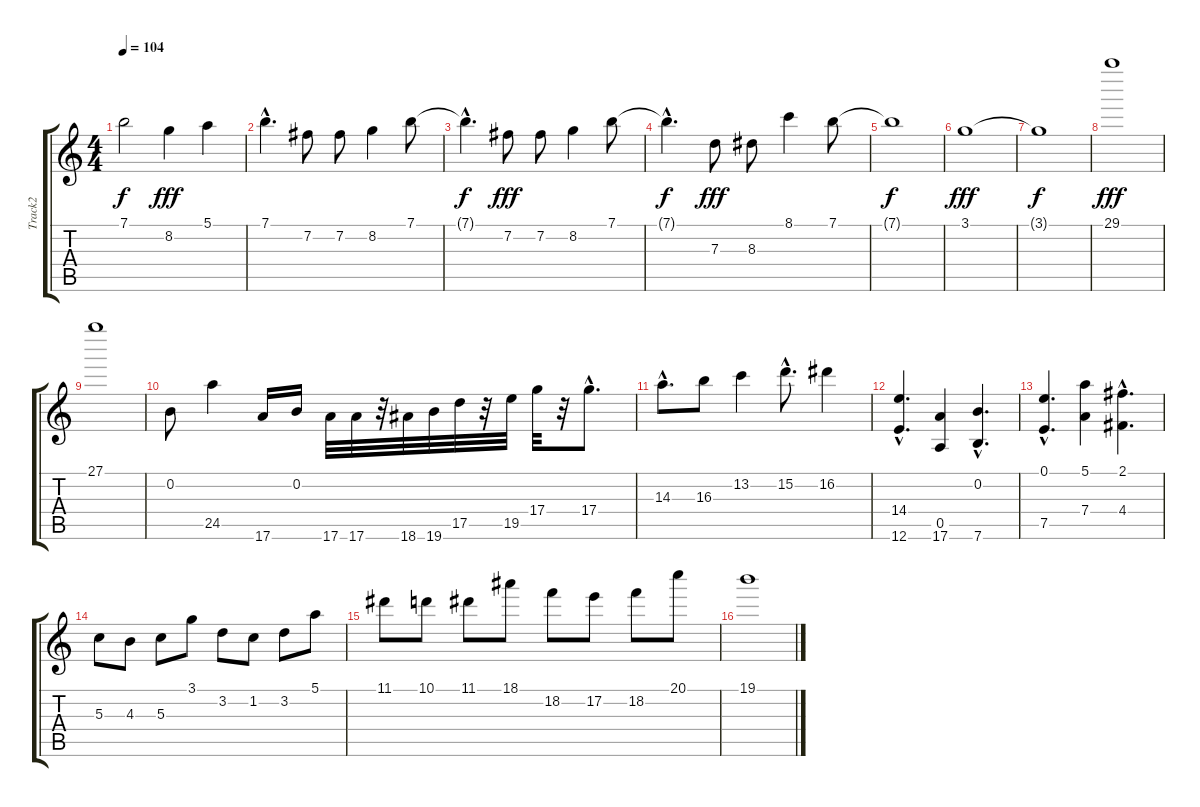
\track ("Track2" "Track2") {instrument electricguitarclean}
\staff {score tabs}
\tuning (E4 B3 G3 D3 A2 E2) {hide}
\ts (4 4)
\tempo 104
\clef g2
\ks c
7.1{t}.2{dy f} 8.2.4{dy fff} 5.1.4 |
7.1{hac}.4{d} 7.2.8 7.2.8 8.2.4 7.1.8 |
7.1{hac t}.4{d dy f} 7.2.8{dy fff} 7.2.8 8.2.4 7.1.8 |
7.1{hac t}.4{d dy f} 7.3.8{dy fff} 8.3.8 8.1.4 7.1.8 |
7.1{t}.1{dy f} |
3.1.1{dy fff} |
3.1{t}.1{dy f} |
29.1.1{dy fff} |
27.1.1 |
0.2.8{instrument overdrivenguitar} 24.5.4 17.6.16 0.2.16 17.6.32 17.6.32 r.32 18.6.32 19.6.32 17.5.32 r.32 19.5.32 17.4.32 r.32 17.4{hac}.8{d} |
14.3{hac}.8{d} 16.3.8 13.2.4 15.2{hac}.8{d} 16.2.4 |
(14.4{hac} 12.6{hac}).4{d} (0.5 17.6).4 (0.2{hac} 7.6{hac}).4{d} |
(0.1{hac} 7.5{hac}).4{d} (5.1 7.4).4 (2.1{hac} 4.4{hac}).4{d} |
5.3.8 4.3.8 5.3.8 3.1.8 3.2.8 1.2.8 3.2.8 5.1.8 |
11.1.8 10.1.8 11.1.8 18.1.8 18.2.8 17.2.8 18.2.8 20.1.8 |
19.1.1
